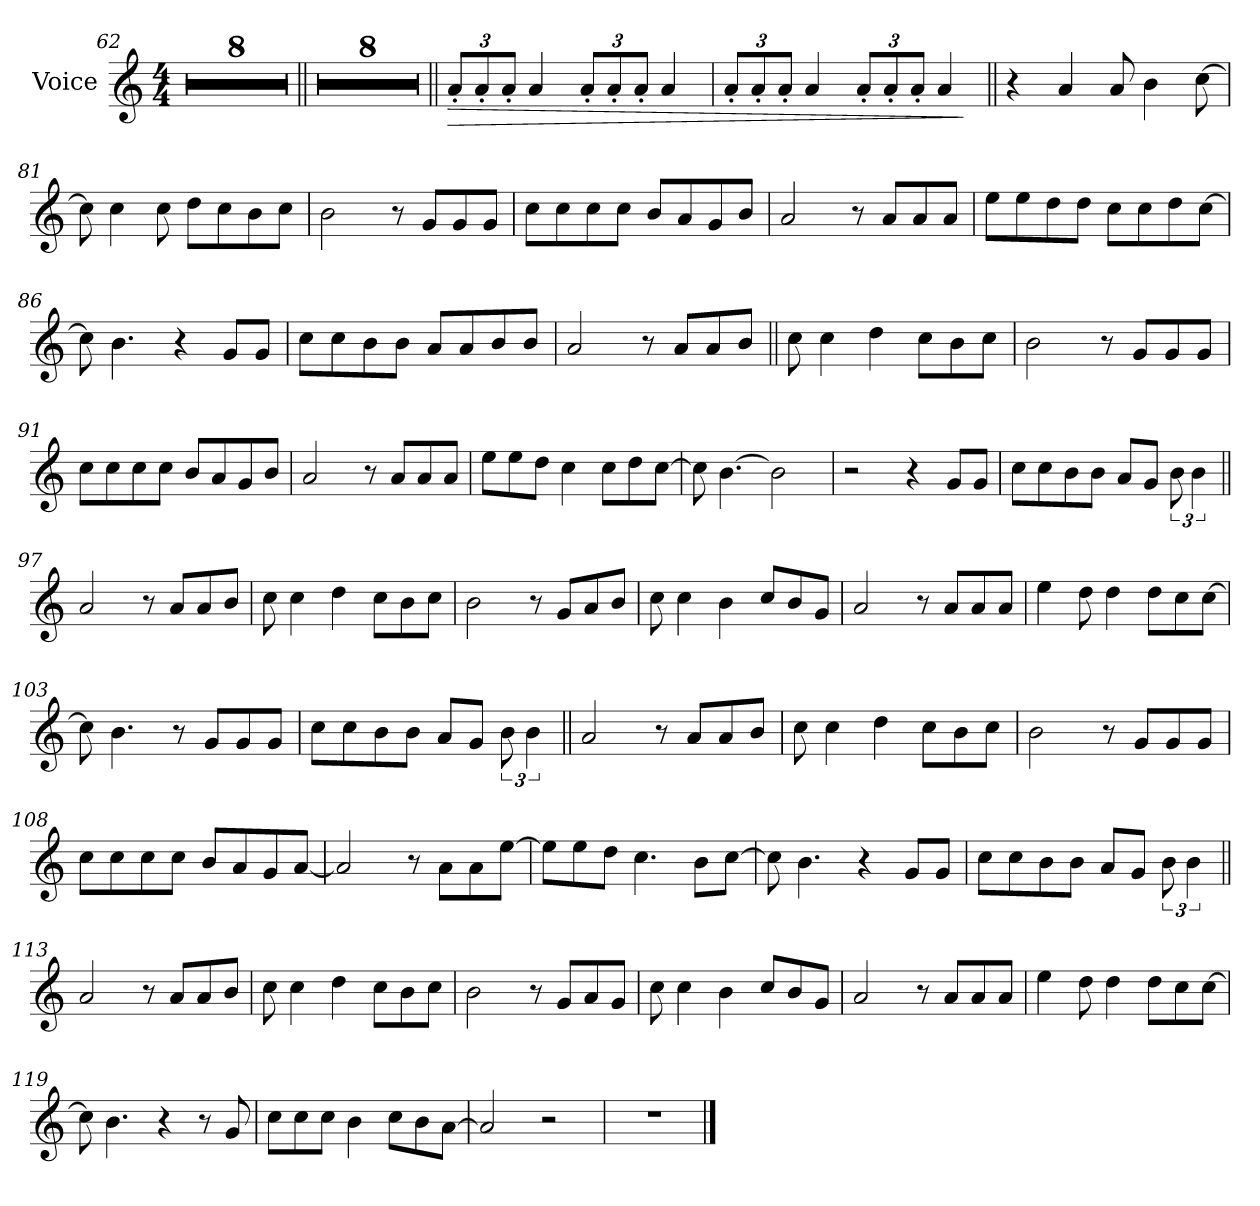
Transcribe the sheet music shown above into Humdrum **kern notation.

**kern	**dynam
*part1	*part1
*staff1	*staff1
*I"Voice	*
*I'Vc.	*
*clefG2	*
*k[]	*
*M4/4	*
=62	=62
1r	.
=63	=63
1r	.
=64	=64
1r	.
=65	=65
1r	.
=66	=66
1r	.
=67	=67
1r	.
=68	=68
1r	.
=69	=69
1r	.
=70||	=70||
1r	.
=71	=71
1r	.
=72	=72
1r	.
=73	=73
1r	.
=74	=74
1r	.
=75	=75
1r	.
=76	=76
1r	.
=77	=77
1r	.
=78||	=78||
*Xbrackettup	*
!	!LO:HP:b
12a'!L	>
12a'!	.
12a'!J	.
4a!	.
12a'!L	.
12a'!	.
12a'!J	.
4a!	.
=79	=79
12a'!L	.
12a'!	.
12a'!J	.
4a!	.
12a'!L	.
12a'!	.
12a'!J	.
4a!	.
.	]
=80||	=80||
4r	.
4a	.
8a	.
4b	.
[8cc	.
=81	=81
8cc]	.
4cc	.
8cc	.
8ddL	.
8cc	.
8b	.
8ccJ	.
=82	=82
2b	.
8r	.
8gL	.
8g	.
8gJ	.
=83	=83
8ccL	.
8cc	.
8cc	.
8ccJ	.
8bL	.
8a	.
8g	.
8bJ	.
=84	=84
2a	.
8r	.
8aL	.
8a	.
8aJ	.
=85	=85
8eeL	.
8ee	.
8dd	.
8ddJ	.
8ccL	.
8cc	.
8dd	.
[8ccJ	.
=86	=86
8cc]	.
4.b	.
4r	.
8gL	.
8gJ	.
=87	=87
8ccL	.
8cc	.
8b	.
8bJ	.
8aL	.
8a	.
8b	.
8bJ	.
=88	=88
2a	.
8r	.
8aL	.
8a	.
8bJ	.
=89||	=89||
8cc	.
4cc	.
4dd	.
8ccL	.
8b	.
8ccJ	.
=90	=90
2b	.
8r	.
8gL	.
8g	.
8gJ	.
=91	=91
8ccL	.
8cc	.
8cc	.
8ccJ	.
8bL	.
8a	.
8g	.
8bJ	.
=92	=92
2a	.
8r	.
8aL	.
8a	.
8aJ	.
=93	=93
8eeL	.
8ee	.
8ddJ	.
4cc	.
8ccL	.
8dd	.
[8ccJ	.
=94	=94
8cc]	.
[4.b	.
2b]	.
=95	=95
2r	.
4r	.
8gL	.
8gJ	.
=96	=96
8ccL	.
8cc	.
8b	.
8bJ	.
8aL	.
8gJ	.
*brackettup	*
12b	.
6b	.
=97||	=97||
2a	.
8r	.
8aL	.
8a	.
8bJ	.
=98	=98
8cc	.
4cc	.
4dd	.
8ccL	.
8b	.
8ccJ	.
=99	=99
2b	.
8r	.
8gL	.
8a	.
8bJ	.
=100	=100
8cc	.
4cc	.
4b	.
8ccL	.
8b	.
8gJ	.
=101	=101
2a	.
8r	.
8aL	.
8a	.
8aJ	.
=102	=102
4ee	.
8dd	.
4dd	.
8ddL	.
8cc	.
[8ccJ	.
=103	=103
8cc]	.
4.b	.
8r	.
8gL	.
8g	.
8gJ	.
=104	=104
8ccL	.
8cc	.
8b	.
8bJ	.
8aL	.
8gJ	.
12b	.
6b	.
=105||	=105||
2a	.
8r	.
8aL	.
8a	.
8bJ	.
=106	=106
8cc	.
4cc	.
4dd	.
8ccL	.
8b	.
8ccJ	.
=107	=107
2b	.
8r	.
8gL	.
8g	.
8gJ	.
=108	=108
8ccL	.
8cc	.
8cc	.
8ccJ	.
8bL	.
8a	.
8g	.
[8aJ	.
=109	=109
2a]	.
8r	.
8aL	.
8a	.
[8eeJ	.
=110	=110
8eeL]	.
8ee	.
8ddJ	.
4.cc	.
8bL	.
[8ccJ	.
=111	=111
8cc]	.
4.b	.
4r	.
8gL	.
8gJ	.
=112	=112
8ccL	.
8cc	.
8b	.
8bJ	.
8aL	.
8gJ	.
12b	.
6b	.
=113||	=113||
2a	.
8r	.
8aL	.
8a	.
8bJ	.
=114	=114
8cc	.
4cc	.
4dd	.
8ccL	.
8b	.
8ccJ	.
=115	=115
2b	.
8r	.
8gL	.
8a	.
8gJ	.
=116	=116
8cc	.
4cc	.
4b	.
8ccL	.
8b	.
8gJ	.
=117	=117
2a	.
8r	.
8aL	.
8a	.
8aJ	.
=118	=118
4ee	.
8dd	.
4dd	.
8ddL	.
8cc	.
[8ccJ	.
=119	=119
8cc]	.
4.b	.
4r	.
8r	.
8g	.
=120	=120
8ccL	.
8cc	.
8ccJ	.
4b	.
8ccL	.
8b	.
[8aJ	.
=121	=121
2a]	.
2r	.
=122	=122
1r	.
==	==
*-	*-
